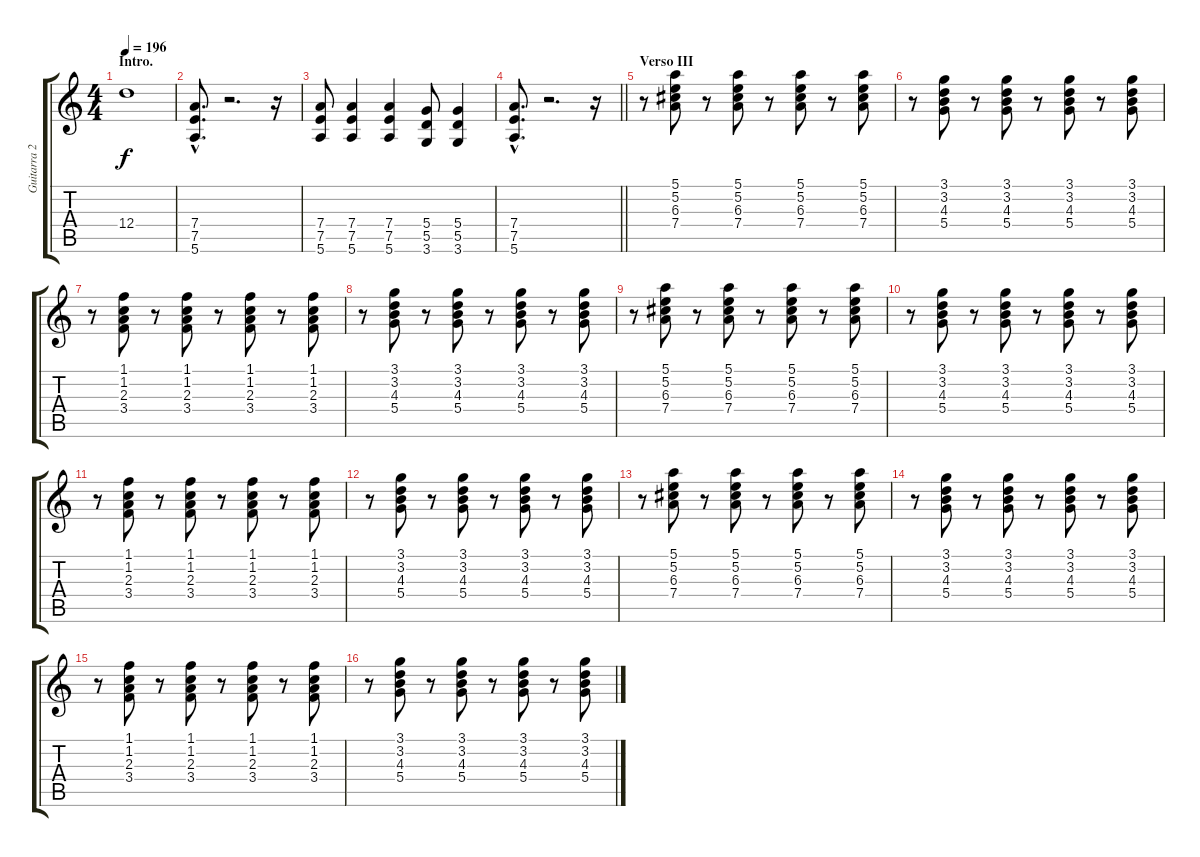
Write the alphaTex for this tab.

\track ("Guitarra 2 - Erik" "Guitarra 2") {instrument distortionguitar}
\staff {score tabs}
\tuning (E4 B3 G3 D3 A2 E2) {hide}
\ts (4 4)
\section ("" "Intro.")
\tempo 196
\clef g2
\ks c
12.4.1{dy f volume 16} |
(7.4{hac} 7.5{hac} 5.6{hac}).8{d} r.2{d} r.16 |
(7.4 7.5 5.6).8 (7.4 7.5 5.6).4 (7.4 7.5 5.6).4 (5.4 5.5 3.6).8 (5.4 5.5 3.6).4 |
\barLineRight lightlight
(7.4{hac} 7.5{hac} 5.6{hac}).8{d} r.2{d} r.16 |
\section ("" "Verso III")
r.8{volume 13} (5.1 5.2 6.3 7.4).8 r.8 (5.1 5.2 6.3 7.4).8 r.8 (5.1 5.2 6.3 7.4).8 r.8 (5.1 5.2 6.3 7.4).8 |
r.8 (3.1 3.2 4.3 5.4).8 r.8 (3.1 3.2 4.3 5.4).8 r.8 (3.1 3.2 4.3 5.4).8 r.8 (3.1 3.2 4.3 5.4).8 |
r.8 (1.1 1.2 2.3 3.4).8 r.8 (1.1 1.2 2.3 3.4).8 r.8 (1.1 1.2 2.3 3.4).8 r.8 (1.1 1.2 2.3 3.4).8 |
r.8 (3.1 3.2 4.3 5.4).8 r.8 (3.1 3.2 4.3 5.4).8 r.8 (3.1 3.2 4.3 5.4).8 r.8 (3.1 3.2 4.3 5.4).8 |
r.8 (5.1 5.2 6.3 7.4).8 r.8 (5.1 5.2 6.3 7.4).8 r.8 (5.1 5.2 6.3 7.4).8 r.8 (5.1 5.2 6.3 7.4).8 |
r.8 (3.1 3.2 4.3 5.4).8 r.8 (3.1 3.2 4.3 5.4).8 r.8 (3.1 3.2 4.3 5.4).8 r.8 (3.1 3.2 4.3 5.4).8 |
r.8 (1.1 1.2 2.3 3.4).8 r.8 (1.1 1.2 2.3 3.4).8 r.8 (1.1 1.2 2.3 3.4).8 r.8 (1.1 1.2 2.3 3.4).8 |
r.8 (3.1 3.2 4.3 5.4).8 r.8 (3.1 3.2 4.3 5.4).8 r.8 (3.1 3.2 4.3 5.4).8 r.8 (3.1 3.2 4.3 5.4).8 |
r.8 (5.1 5.2 6.3 7.4).8 r.8 (5.1 5.2 6.3 7.4).8 r.8 (5.1 5.2 6.3 7.4).8 r.8 (5.1 5.2 6.3 7.4).8 |
r.8 (3.1 3.2 4.3 5.4).8 r.8 (3.1 3.2 4.3 5.4).8 r.8 (3.1 3.2 4.3 5.4).8 r.8 (3.1 3.2 4.3 5.4).8 |
r.8 (1.1 1.2 2.3 3.4).8 r.8 (1.1 1.2 2.3 3.4).8 r.8 (1.1 1.2 2.3 3.4).8 r.8 (1.1 1.2 2.3 3.4).8 |
r.8 (3.1 3.2 4.3 5.4).8 r.8 (3.1 3.2 4.3 5.4).8 r.8 (3.1 3.2 4.3 5.4).8 r.8 (3.1 3.2 4.3 5.4).8
